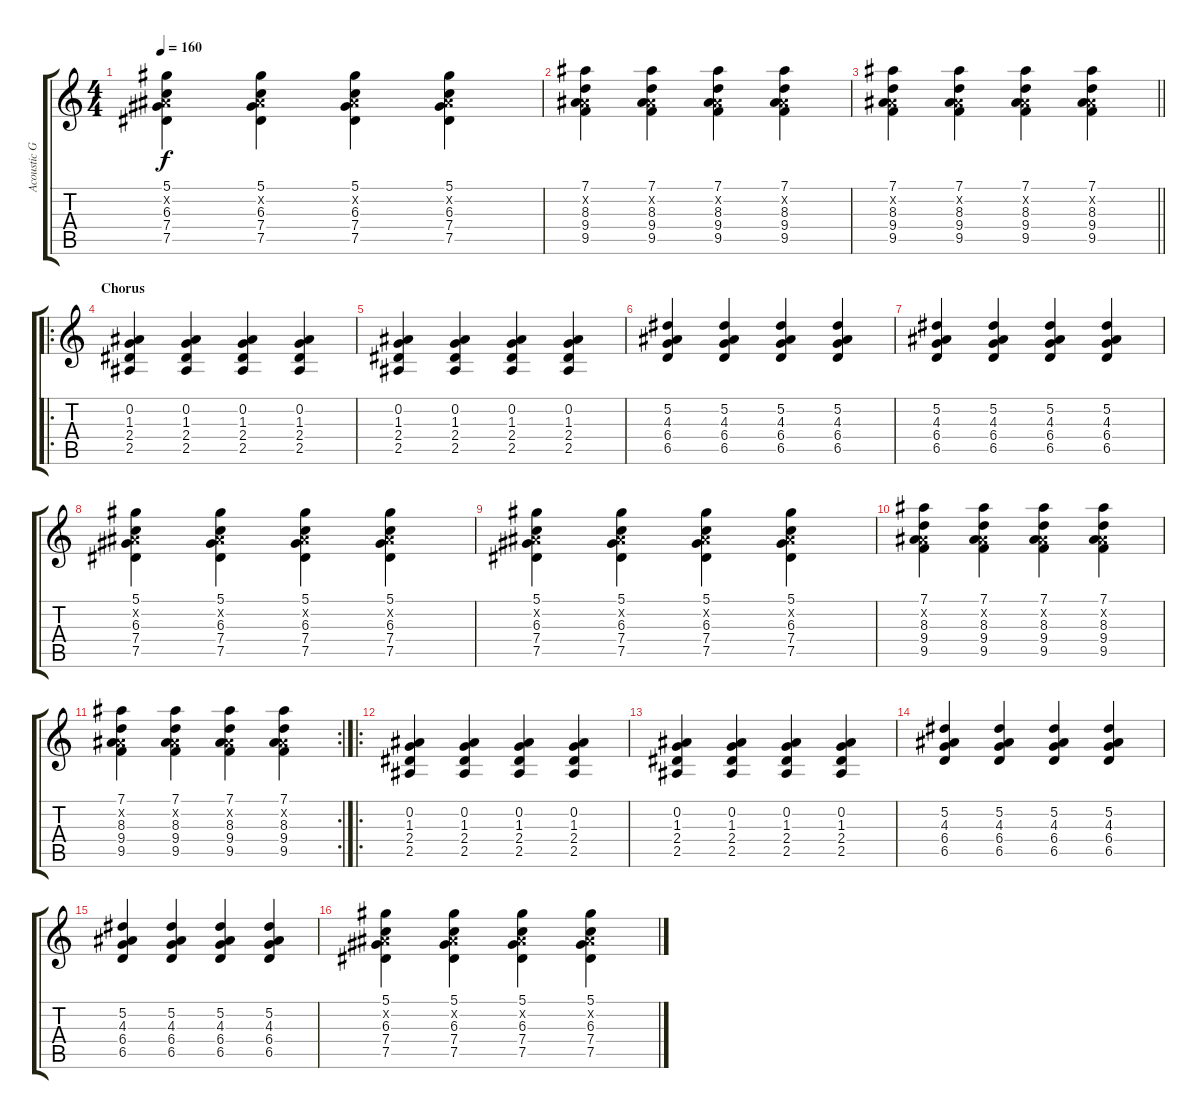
\track ("Acoustic Guitar" "Acoustic G") {instrument electricguitarclean}
\staff {score tabs}
\tuning (Eb4 Bb3 Gb3 Db3 Ab2 Eb2) {hide}
\ts (4 4)
\tempo 160
\clef g2
\ks c
(5.1 0.2{x} 6.3 7.4 7.5).4{dy f} (5.1 0.2{x} 6.3 7.4 7.5).4 (5.1 0.2{x} 6.3 7.4 7.5).4 (5.1 0.2{x} 6.3 7.4 7.5).4 |
(7.1 0.2{x} 8.3 9.4 9.5).4 (7.1 0.2{x} 8.3 9.4 9.5).4 (7.1 0.2{x} 8.3 9.4 9.5).4 (7.1 0.2{x} 8.3 9.4 9.5).4 |
\barLineRight lightlight
(7.1 0.2{x} 8.3 9.4 9.5).4 (7.1 0.2{x} 8.3 9.4 9.5).4 (7.1 0.2{x} 8.3 9.4 9.5).4 (7.1 0.2{x} 8.3 9.4 9.5).4 |
\ro
\section ("" "Chorus")
(0.2 1.3 2.4 2.5).4 (0.2 1.3 2.4 2.5).4 (0.2 1.3 2.4 2.5).4 (0.2 1.3 2.4 2.5).4 |
(0.2 1.3 2.4 2.5).4 (0.2 1.3 2.4 2.5).4 (0.2 1.3 2.4 2.5).4 (0.2 1.3 2.4 2.5).4 |
(5.2 4.3 6.4 6.5).4 (5.2 4.3 6.4 6.5).4 (5.2 4.3 6.4 6.5).4 (5.2 4.3 6.4 6.5).4 |
(5.2 4.3 6.4 6.5).4 (5.2 4.3 6.4 6.5).4 (5.2 4.3 6.4 6.5).4 (5.2 4.3 6.4 6.5).4 |
(5.1 0.2{x} 6.3 7.4 7.5).4 (5.1 0.2{x} 6.3 7.4 7.5).4 (5.1 0.2{x} 6.3 7.4 7.5).4 (5.1 0.2{x} 6.3 7.4 7.5).4 |
(5.1 0.2{x} 6.3 7.4 7.5).4 (5.1 0.2{x} 6.3 7.4 7.5).4 (5.1 0.2{x} 6.3 7.4 7.5).4 (5.1 0.2{x} 6.3 7.4 7.5).4 |
(7.1 0.2{x} 8.3 9.4 9.5).4 (7.1 0.2{x} 8.3 9.4 9.5).4 (7.1 0.2{x} 8.3 9.4 9.5).4 (7.1 0.2{x} 8.3 9.4 9.5).4 |
\rc 2
(7.1 0.2{x} 8.3 9.4 9.5).4 (7.1 0.2{x} 8.3 9.4 9.5).4 (7.1 0.2{x} 8.3 9.4 9.5).4 (7.1 0.2{x} 8.3 9.4 9.5).4 |
\ro
(0.2 1.3 2.4 2.5).4 (0.2 1.3 2.4 2.5).4 (0.2 1.3 2.4 2.5).4 (0.2 1.3 2.4 2.5).4 |
(0.2 1.3 2.4 2.5).4 (0.2 1.3 2.4 2.5).4 (0.2 1.3 2.4 2.5).4 (0.2 1.3 2.4 2.5).4 |
(5.2 4.3 6.4 6.5).4 (5.2 4.3 6.4 6.5).4 (5.2 4.3 6.4 6.5).4 (5.2 4.3 6.4 6.5).4 |
(5.2 4.3 6.4 6.5).4 (5.2 4.3 6.4 6.5).4 (5.2 4.3 6.4 6.5).4 (5.2 4.3 6.4 6.5).4 |
(5.1 0.2{x} 6.3 7.4 7.5).4 (5.1 0.2{x} 6.3 7.4 7.5).4 (5.1 0.2{x} 6.3 7.4 7.5).4 (5.1 0.2{x} 6.3 7.4 7.5).4
